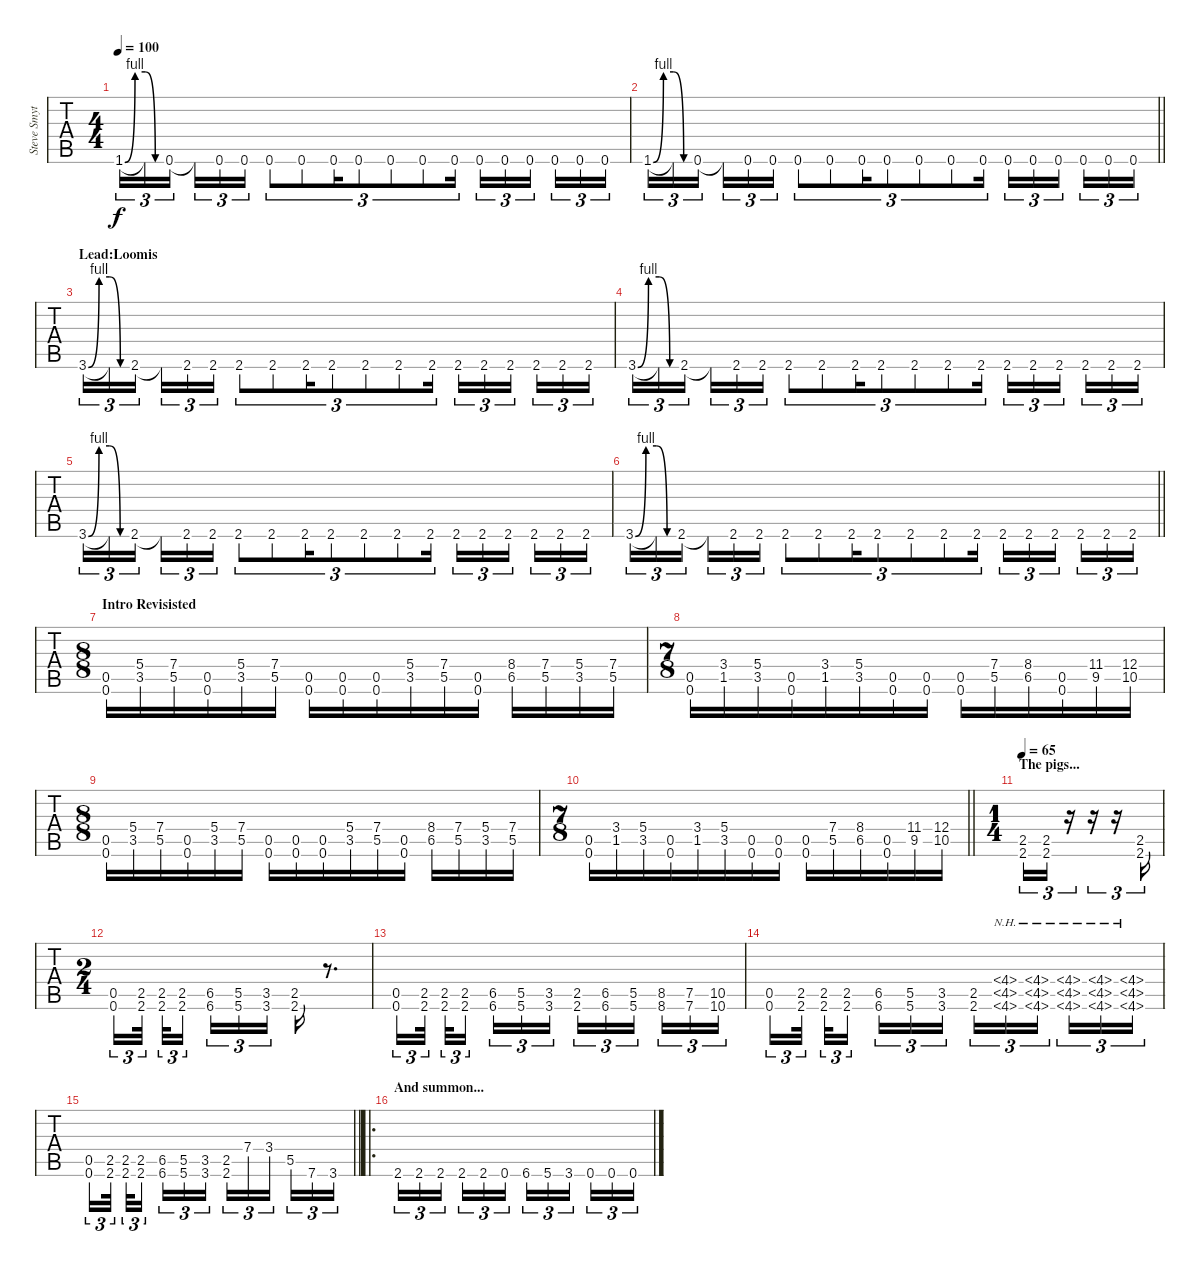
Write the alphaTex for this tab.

\track ("Steve Smyth" "Steve Smyt") {instrument distortionguitar}
\staff {tabs}
\tuning (Eb4 Bb3 Gb3 Db3 Ab2 Db2) {hide}
\ts (4 4)
\tempo 100
\clef g2
\ks c
1.6{be (custom 0 0 15 4 30 4 45 0 60 0)}.16{tu (3 2) dy f} 1.6{t}.16{tu (3 2)} 0.6.16{tu (3 2) beam splitsecondary} 0.6{t}.16{tu (3 2)} 0.6.16{tu (3 2)} 0.6.16{tu (3 2)} 0.6.8{tu (3 2)} 0.6.8{tu (3 2)} 0.6.16{tu (3 2)} 0.6.8{tu (3 2)} 0.6.8{tu (3 2)} 0.6.8{tu (3 2)} 0.6.16{tu (3 2)} 0.6.16{tu (3 2)} 0.6.16{tu (3 2)} 0.6.16{tu (3 2) beam splitsecondary} 0.6.16{tu (3 2)} 0.6.16{tu (3 2)} 0.6.16{tu (3 2)} |
\barLineRight lightlight
1.6{be (custom 0 0 15 4 30 4 45 0 60 0)}.16{tu (3 2)} 1.6{t}.16{tu (3 2)} 0.6.16{tu (3 2) beam splitsecondary} 0.6{t}.16{tu (3 2)} 0.6.16{tu (3 2)} 0.6.16{tu (3 2)} 0.6.8{tu (3 2)} 0.6.8{tu (3 2)} 0.6.16{tu (3 2)} 0.6.8{tu (3 2)} 0.6.8{tu (3 2)} 0.6.8{tu (3 2)} 0.6.16{tu (3 2)} 0.6.16{tu (3 2)} 0.6.16{tu (3 2)} 0.6.16{tu (3 2) beam splitsecondary} 0.6.16{tu (3 2)} 0.6.16{tu (3 2)} 0.6.16{tu (3 2)} |
\section ("" "Lead:Loomis")
3.6{be (custom 0 0 15 4 30 4 45 0 60 0)}.16{tu (3 2)} 3.6{t}.16{tu (3 2)} 2.6.16{tu (3 2) beam splitsecondary} 2.6{t}.16{tu (3 2)} 2.6.16{tu (3 2)} 2.6.16{tu (3 2)} 2.6.8{tu (3 2)} 2.6.8{tu (3 2)} 2.6.16{tu (3 2)} 2.6.8{tu (3 2)} 2.6.8{tu (3 2)} 2.6.8{tu (3 2)} 2.6.16{tu (3 2)} 2.6.16{tu (3 2)} 2.6.16{tu (3 2)} 2.6.16{tu (3 2) beam splitsecondary} 2.6.16{tu (3 2)} 2.6.16{tu (3 2)} 2.6.16{tu (3 2)} |
3.6{be (custom 0 0 15 4 30 4 45 0 60 0)}.16{tu (3 2)} 3.6{t}.16{tu (3 2)} 2.6.16{tu (3 2) beam splitsecondary} 2.6{t}.16{tu (3 2)} 2.6.16{tu (3 2)} 2.6.16{tu (3 2)} 2.6.8{tu (3 2)} 2.6.8{tu (3 2)} 2.6.16{tu (3 2)} 2.6.8{tu (3 2)} 2.6.8{tu (3 2)} 2.6.8{tu (3 2)} 2.6.16{tu (3 2)} 2.6.16{tu (3 2)} 2.6.16{tu (3 2)} 2.6.16{tu (3 2) beam splitsecondary} 2.6.16{tu (3 2)} 2.6.16{tu (3 2)} 2.6.16{tu (3 2)} |
3.6{be (custom 0 0 15 4 30 4 45 0 60 0)}.16{tu (3 2)} 3.6{t}.16{tu (3 2)} 2.6.16{tu (3 2) beam splitsecondary} 2.6{t}.16{tu (3 2)} 2.6.16{tu (3 2)} 2.6.16{tu (3 2)} 2.6.8{tu (3 2)} 2.6.8{tu (3 2)} 2.6.16{tu (3 2)} 2.6.8{tu (3 2)} 2.6.8{tu (3 2)} 2.6.8{tu (3 2)} 2.6.16{tu (3 2)} 2.6.16{tu (3 2)} 2.6.16{tu (3 2)} 2.6.16{tu (3 2) beam splitsecondary} 2.6.16{tu (3 2)} 2.6.16{tu (3 2)} 2.6.16{tu (3 2)} |
\barLineRight lightlight
3.6{be (custom 0 0 15 4 30 4 45 0 60 0)}.16{tu (3 2)} 3.6{t}.16{tu (3 2)} 2.6.16{tu (3 2) beam splitsecondary} 2.6{t}.16{tu (3 2)} 2.6.16{tu (3 2)} 2.6.16{tu (3 2)} 2.6.8{tu (3 2)} 2.6.8{tu (3 2)} 2.6.16{tu (3 2)} 2.6.8{tu (3 2)} 2.6.8{tu (3 2)} 2.6.8{tu (3 2)} 2.6.16{tu (3 2)} 2.6.16{tu (3 2)} 2.6.16{tu (3 2)} 2.6.16{tu (3 2) beam splitsecondary} 2.6.16{tu (3 2)} 2.6.16{tu (3 2)} 2.6.16{tu (3 2)} |
\ts (8 8)
\section ("" "Intro Revisisted")
(0.5 0.6).16 (5.4 3.5).16 (7.4 5.5).16 (0.5 0.6).16 (5.4 3.5).16 (7.4 5.5).16 (0.5 0.6).16 (0.5 0.6).16 (0.5 0.6).16 (5.4 3.5).16 (7.4 5.5).16 (0.5 0.6).16 (8.4 6.5).16 (7.4 5.5).16 (5.4 3.5).16 (7.4 5.5).16 |
\ts (7 8)
(0.5 0.6).16 (3.4 1.5).16 (5.4 3.5).16 (0.5 0.6).16 (3.4 1.5).16 (5.4 3.5).16 (0.5 0.6).16 (0.5 0.6).16 (0.5 0.6).16 (7.4 5.5).16 (8.4 6.5).16 (0.5 0.6).16 (11.4 9.5).16 (12.4 10.5).16 |
\ts (8 8)
(0.5 0.6).16 (5.4 3.5).16 (7.4 5.5).16 (0.5 0.6).16 (5.4 3.5).16 (7.4 5.5).16 (0.5 0.6).16 (0.5 0.6).16 (0.5 0.6).16 (5.4 3.5).16 (7.4 5.5).16 (0.5 0.6).16 (8.4 6.5).16 (7.4 5.5).16 (5.4 3.5).16 (7.4 5.5).16 |
\ts (7 8)
\barLineRight lightlight
(0.5 0.6).16 (3.4 1.5).16 (5.4 3.5).16 (0.5 0.6).16 (3.4 1.5).16 (5.4 3.5).16 (0.5 0.6).16 (0.5 0.6).16 (0.5 0.6).16 (7.4 5.5).16 (8.4 6.5).16 (0.5 0.6).16 (11.4 9.5).16 (12.4 10.5).16 |
\ts (1 4)
\section ("" "The pigs...")
\tempo 65
(2.5 2.6).16{tu (3 2)} (2.5 2.6).16{tu (3 2)} r.16{tu (3 2)} r.16{tu (3 2)} r.16{tu (3 2)} (2.5 2.6).16{tu (3 2)} |
\ts (2 4)
(0.5 0.6).16{tu (3 2)} (2.5 2.6).32{tu (3 2) beam splitsecondary} (2.5 2.6).32{tu (3 2)} (2.5 2.6).16{tu (3 2) beam splitsecondary} (6.5 6.6).16{tu (3 2)} (5.5 5.6).16{tu (3 2)} (3.5 3.6).16{tu (3 2)} (2.5 2.6).16 r.8{d} |
(0.5 0.6).16{tu (3 2)} (2.5 2.6).32{tu (3 2) beam splitsecondary} (2.5 2.6).32{tu (3 2)} (2.5 2.6).16{tu (3 2) beam splitsecondary} (6.5 6.6).16{tu (3 2)} (5.5 5.6).16{tu (3 2)} (3.5 3.6).16{tu (3 2)} (2.5 2.6).16{tu (3 2)} (6.5 6.6).16{tu (3 2)} (5.5 5.6).16{tu (3 2) beam splitsecondary} (8.5 8.6).16{tu (3 2)} (7.5 7.6).16{tu (3 2)} (10.5 10.6).16{tu (3 2)} |
(0.5 0.6).16{tu (3 2)} (2.5 2.6).32{tu (3 2) beam splitsecondary} (2.5 2.6).32{tu (3 2)} (2.5 2.6).16{tu (3 2) beam splitsecondary} (6.5 6.6).16{tu (3 2)} (5.5 5.6).16{tu (3 2)} (3.5 3.6).16{tu (3 2)} (2.5 2.6).16{tu (3 2)} (4.4{nh} 4.5{nh} 4.6{nh}).16{tu (3 2)} (4.4{nh} 4.5{nh} 4.6{nh}).16{tu (3 2) beam splitsecondary} (4.4{nh} 4.5{nh} 4.6{nh}).16{tu (3 2)} (4.4{nh} 4.5{nh} 4.6{nh}).16{tu (3 2)} (4.4{nh} 4.5{nh} 4.6{nh}).16{tu (3 2)} |
\barLineRight lightlight
(0.5 0.6).16{tu (3 2)} (2.5 2.6).32{tu (3 2) beam splitsecondary} (2.5 2.6).32{tu (3 2)} (2.5 2.6).16{tu (3 2) beam splitsecondary} (6.5 6.6).16{tu (3 2)} (5.5 5.6).16{tu (3 2)} (3.5 3.6).16{tu (3 2)} (2.5 2.6).16{tu (3 2)} 7.4.16{tu (3 2)} 3.4.16{tu (3 2) beam splitsecondary} 5.5.16{tu (3 2)} 7.6.16{tu (3 2)} 3.6.16{tu (3 2)} |
\ro
\section ("" "And summon...")
2.6.16{tu (3 2)} 2.6.16{tu (3 2)} 2.6.16{tu (3 2) beam splitsecondary} 2.6.16{tu (3 2)} 2.6.16{tu (3 2)} 0.6.16{tu (3 2)} 6.6.16{tu (3 2)} 5.6.16{tu (3 2)} 3.6.16{tu (3 2) beam splitsecondary} 0.6.16{tu (3 2)} 0.6.16{tu (3 2)} 0.6.16{tu (3 2)}
